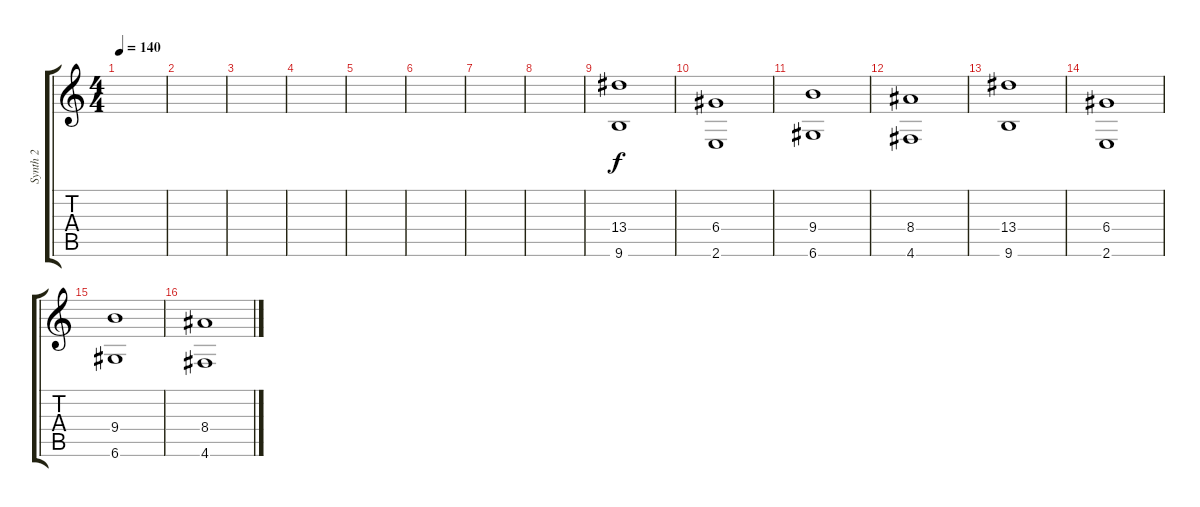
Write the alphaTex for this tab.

\track ("Synth 2" "Synth 2") {instrument acousticguitarsteel}
\staff {score tabs}
\tuning (E4 B3 G3 D3 A2 D2) {hide}
\ts (4 4)
\tempo 140
\clef g2
\ks c
|
|
|
|
|
|
|
|
(13.4 9.6).1 |
(6.4 2.6).1 |
(9.4 6.6).1 |
(8.4 4.6).1 |
(13.4 9.6).1 |
(6.4 2.6).1 |
(9.4 6.6).1 |
(8.4 4.6).1
